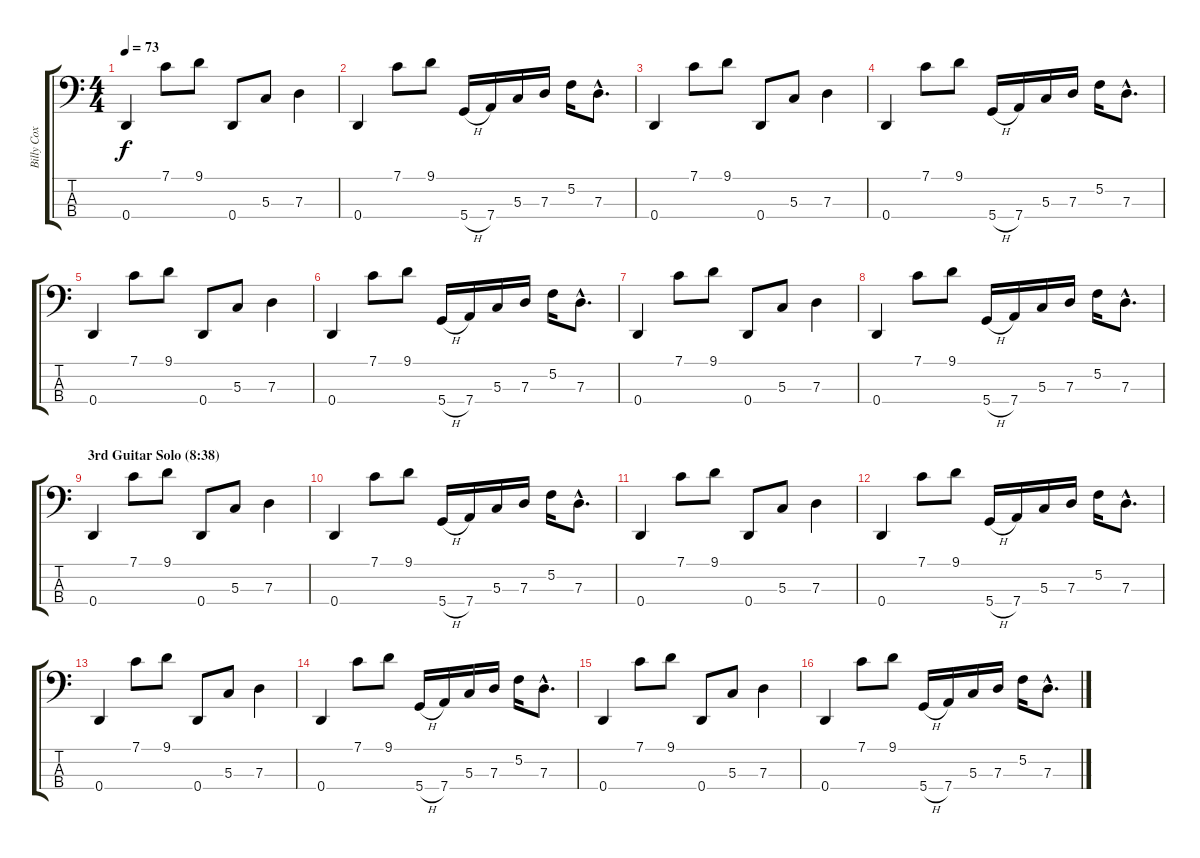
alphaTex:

\track ("Billy Cox" "Billy Cox") {instrument electricbassfinger}
\staff {score tabs}
\tuning (F2 C2 G1 D1) {hide}
\ts (4 4)
\tempo 73
\clef f4
\ks c
0.4.4{dy f} 7.1.8 9.1.8 0.4.8 5.3.8 7.3.4 |
0.4.4 7.1.8 9.1.8 5.4{h}.16 7.4.16 5.3.16 7.3.16 5.2.16 7.3{hac}.8{d} |
0.4.4 7.1.8 9.1.8 0.4.8 5.3.8 7.3.4 |
0.4.4 7.1.8 9.1.8 5.4{h}.16 7.4.16 5.3.16 7.3.16 5.2.16 7.3{hac}.8{d} |
0.4.4 7.1.8 9.1.8 0.4.8 5.3.8 7.3.4 |
0.4.4 7.1.8 9.1.8 5.4{h}.16 7.4.16 5.3.16 7.3.16 5.2.16 7.3{hac}.8{d} |
0.4.4 7.1.8 9.1.8 0.4.8 5.3.8 7.3.4 |
0.4.4 7.1.8 9.1.8 5.4{h}.16 7.4.16 5.3.16 7.3.16 5.2.16 7.3{hac}.8{d} |
\section ("" "3rd Guitar Solo (8:38)")
0.4.4 7.1.8 9.1.8 0.4.8 5.3.8 7.3.4 |
0.4.4 7.1.8 9.1.8 5.4{h}.16 7.4.16 5.3.16 7.3.16 5.2.16 7.3{hac}.8{d} |
0.4.4 7.1.8 9.1.8 0.4.8 5.3.8 7.3.4 |
0.4.4 7.1.8 9.1.8 5.4{h}.16 7.4.16 5.3.16 7.3.16 5.2.16 7.3{hac}.8{d} |
0.4.4 7.1.8 9.1.8 0.4.8 5.3.8 7.3.4 |
0.4.4 7.1.8 9.1.8 5.4{h}.16 7.4.16 5.3.16 7.3.16 5.2.16 7.3{hac}.8{d} |
0.4.4 7.1.8 9.1.8 0.4.8 5.3.8 7.3.4 |
0.4.4 7.1.8 9.1.8 5.4{h}.16 7.4.16 5.3.16 7.3.16 5.2.16 7.3{hac}.8{d}
